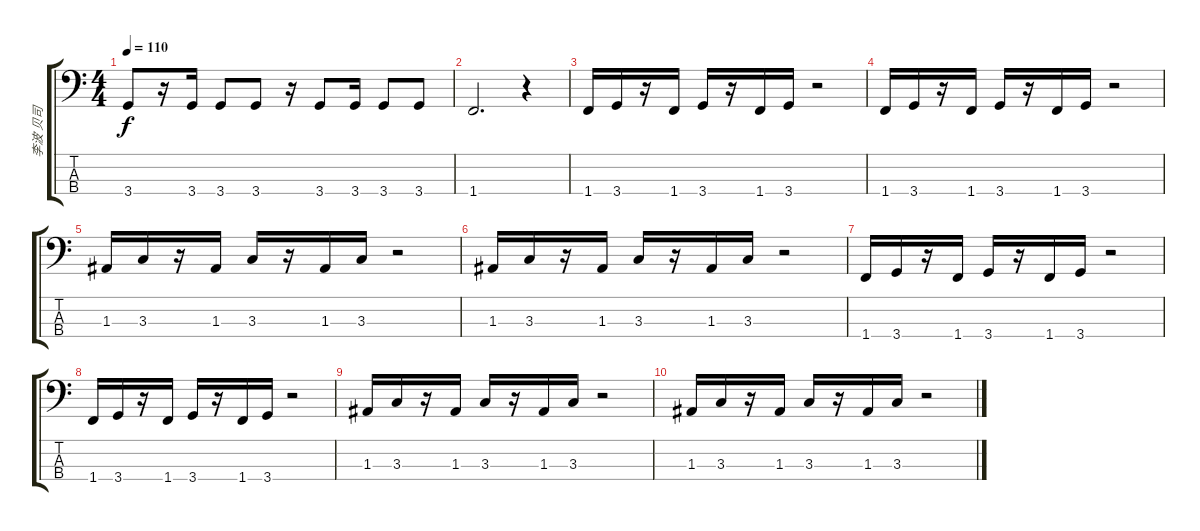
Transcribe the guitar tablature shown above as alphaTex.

\track ("李波 贝司" "李波 贝司") {instrument electricbassfinger}
\staff {score tabs}
\tuning (G2 D2 A1 E1) {hide}
\ts (4 4)
\tempo 110
\clef f4
\ks c
3.4.8{dy f} r.16 3.4.16 3.4.8 3.4.8 r.16 3.4.8 3.4.16 3.4.8 3.4.8 |
1.4.2{d} r.4 |
1.4.16 3.4.16 r.16 1.4.16 3.4.16 r.16 1.4.16 3.4.16 r.2 |
1.4.16 3.4.16 r.16 1.4.16 3.4.16 r.16 1.4.16 3.4.16 r.2 |
1.3.16 3.3.16 r.16 1.3.16 3.3.16 r.16 1.3.16 3.3.16 r.2 |
1.3.16 3.3.16 r.16 1.3.16 3.3.16 r.16 1.3.16 3.3.16 r.2 |
1.4.16 3.4.16 r.16 1.4.16 3.4.16 r.16 1.4.16 3.4.16 r.2 |
1.4.16 3.4.16 r.16 1.4.16 3.4.16 r.16 1.4.16 3.4.16 r.2 |
1.3.16 3.3.16 r.16 1.3.16 3.3.16 r.16 1.3.16 3.3.16 r.2 |
1.3.16 3.3.16 r.16 1.3.16 3.3.16 r.16 1.3.16 3.3.16 r.2
